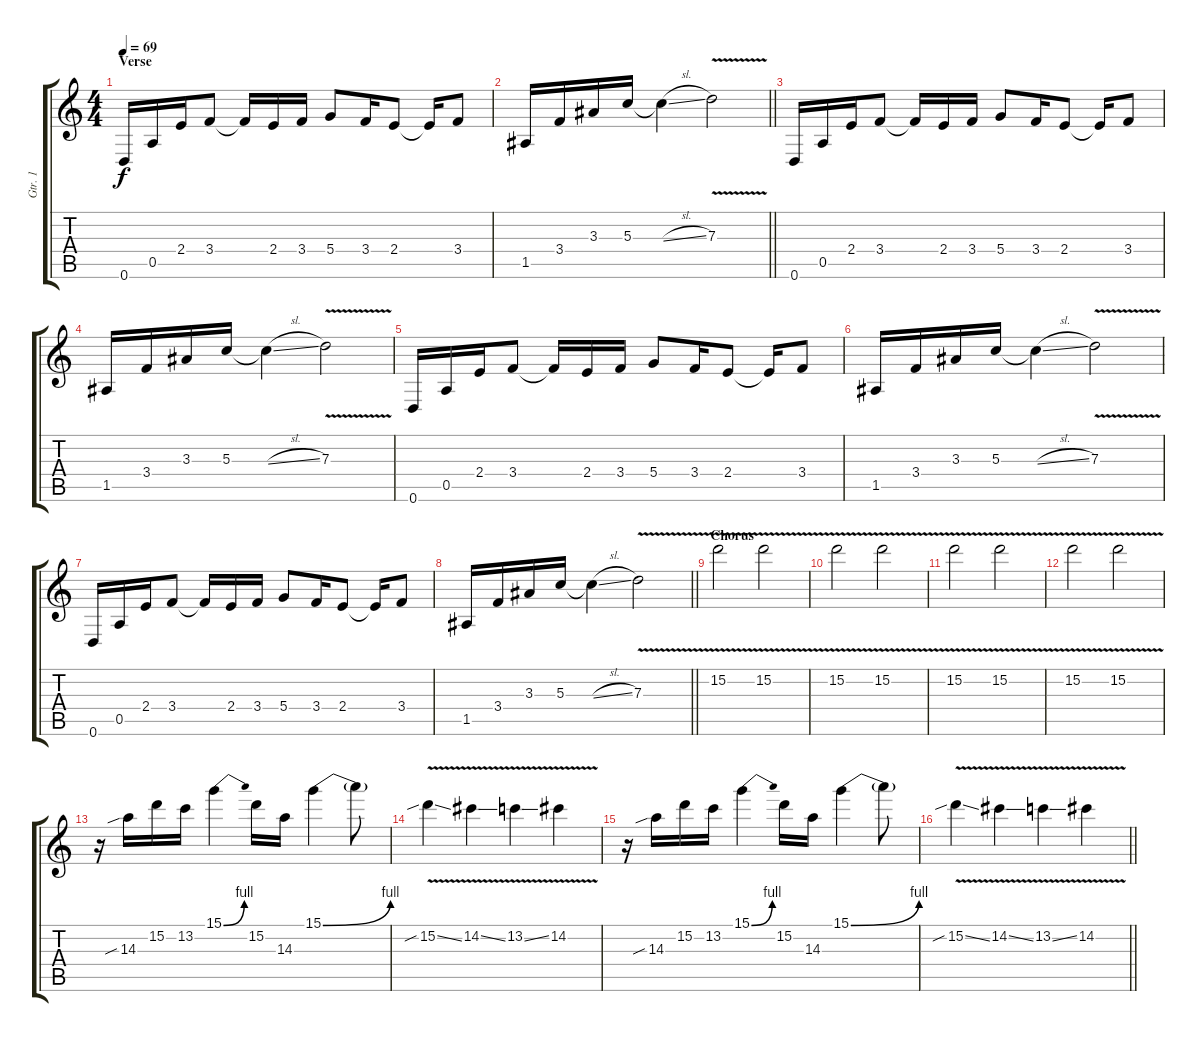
\track ("Gtr. 1" "Gtr. 1") {instrument distortionguitar}
\staff {score tabs}
\tuning (E4 B3 G3 D3 A2 D2) {hide}
\ts (4 4)
\section ("" "Verse")
\tempo 69
\clef g2
\ks c
0.6.16{dy f} 0.5.16 2.4.16 3.4.8 3.4{t}.16 2.4.16 3.4.16 5.4.8 3.4.16 2.4.8 2.4{t}.16 3.4.8 |
\barLineRight lightlight
1.5.16 3.4.16 3.3.16 5.3.16 5.3{sl t}.4 7.3{v}.2 |
0.6.16 0.5.16 2.4.16 3.4.8 3.4{t}.16 2.4.16 3.4.16 5.4.8 3.4.16 2.4.8 2.4{t}.16 3.4.8 |
1.5.16 3.4.16 3.3.16 5.3.16 5.3{sl t}.4 7.3{v}.2 |
0.6.16 0.5.16 2.4.16 3.4.8 3.4{t}.16 2.4.16 3.4.16 5.4.8 3.4.16 2.4.8 2.4{t}.16 3.4.8 |
1.5.16 3.4.16 3.3.16 5.3.16 5.3{sl t}.4 7.3{v}.2 |
0.6.16 0.5.16 2.4.16 3.4.8 3.4{t}.16 2.4.16 3.4.16 5.4.8 3.4.16 2.4.8 2.4{t}.16 3.4.8 |
\barLineRight lightlight
1.5.16 3.4.16 3.3.16 5.3.16 5.3{sl t}.4 7.3{v}.2 |
\section ("" "Chorus")
15.2{v}.2 15.2{v}.2 |
15.2{v}.2 15.2{v}.2 |
15.2{v}.2 15.2{v}.2 |
15.2{v}.2 15.2{v}.2 |
r.16 14.3{sib}.16 15.2.16 13.2.16 15.1{be (bend 0 0 60 4)}.4 15.2.16 14.3.16 15.1{be (bend 0 0 60 4)}.4 15.1{t}.8 |
15.2{v sib ss}.4 14.2{v ss}.4 13.2{v ss}.4 14.2{v}.4 |
r.16 14.3{sib}.16 15.2.16 13.2.16 15.1{be (bend 0 0 60 4)}.4 15.2.16 14.3.16 15.1{be (bend 0 0 60 4)}.4 15.1{t}.8 |
\barLineRight lightlight
15.2{v sib ss}.4 14.2{v ss}.4 13.2{v ss}.4 14.2{v}.4
